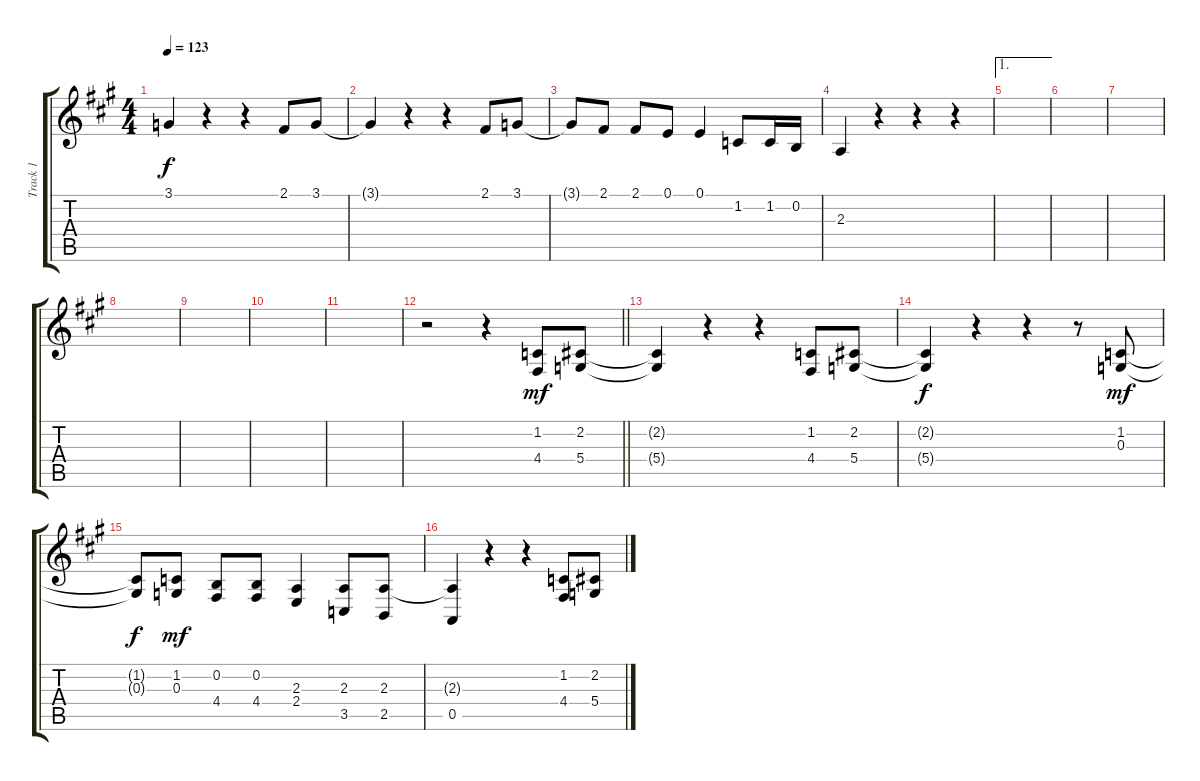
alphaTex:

\track ("Track 1" "Track 1") {instrument tenorsax}
\staff {score tabs}
\tuning (E4 B3 G3 D3 A2 E2) {hide}
\ts (4 4)
\tempo 123
\clef g2
\ks a
3.1{t}.4{dy f} r.4 r.4 2.1.8 3.1.8 |
3.1{t}.4 r.4 r.4 2.1.8 3.1.8 |
3.1{t}.8 2.1.8 2.1.8 0.1.8 0.1.4 1.2.8 1.2.16 0.2.16 |
2.3.4 r.4 r.4 r.4 |
\ae 1
|
|
|
|
|
|
|
\barLineRight lightlight
r.2 r.4 (1.2 4.4).8{dy mf} (2.2 5.4).8 |
(2.2{t} 5.4{t}).4 r.4 r.4 (1.2 4.4).8 (2.2 5.4).8 |
(2.2{t} 5.4{t}).4{dy f} r.4 r.4 r.8 (1.2 0.3).8{dy mf} |
(1.2{t} 0.3{t}).8{dy f} (1.2 0.3).8{dy mf} (0.2 4.4).8 (0.2 4.4).8 (2.3 2.4).4 (2.3 3.5).8 (2.3 2.5).8 |
(2.3{t} 0.5).4 r.4 r.4 (1.2 4.4).8 (2.2 5.4).8
